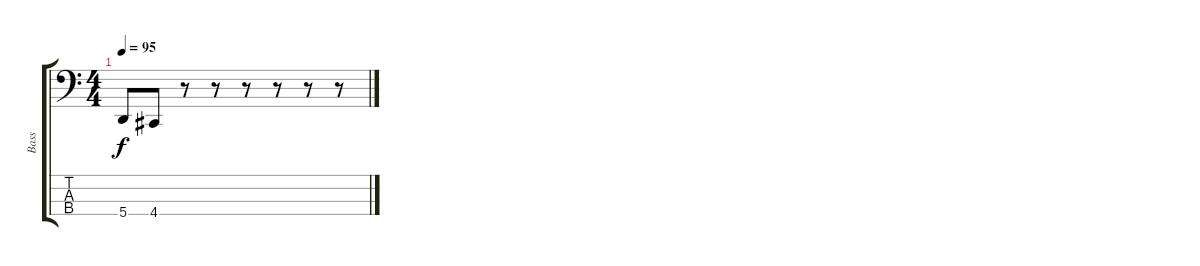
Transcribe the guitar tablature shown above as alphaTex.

\track ("Bass" "Bass") {instrument electricbasspick}
\staff {score tabs}
\tuning (D2 A1 E1 A0) {hide}
\ts (4 4)
\tempo 95
\clef f4
\ks c
5.4.8{dy f} 4.4.8 r.8 r.8 r.8 r.8 r.8 r.8
